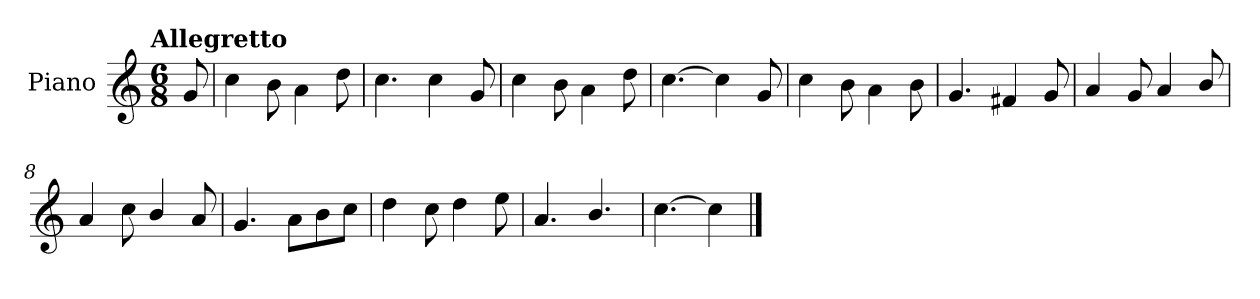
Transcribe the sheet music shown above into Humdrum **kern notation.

**kern
*part1
*staff1
*I"Piano
*I'Pno.
*clefG2
*k[]
!!LO:TX:omd:t=Allegretto
*M6/8
*MM116
=
8g/
=1
4cc\
8b\
4a\
8dd\
=2
4.cc\
4cc\
8g/
=3
4cc\
8b\
4a\
8dd\
=4
[4.cc\
4cc\]
8g/
=5
4cc\
8b\
4a\
8b\
=6
4.g/
4f#X/
8g/
!!LO:LB:g=z
=7
4a/
8g/
4a/
8b/
=8
4a/
8cc\
4b/
8a/
=9
4.g/
8a\L
8b\
8cc\J
=10
4dd\
8cc\
4dd\
8ee\
=11
4.a/
4.b/
=12
[4.cc\
4cc\]
==
*-
